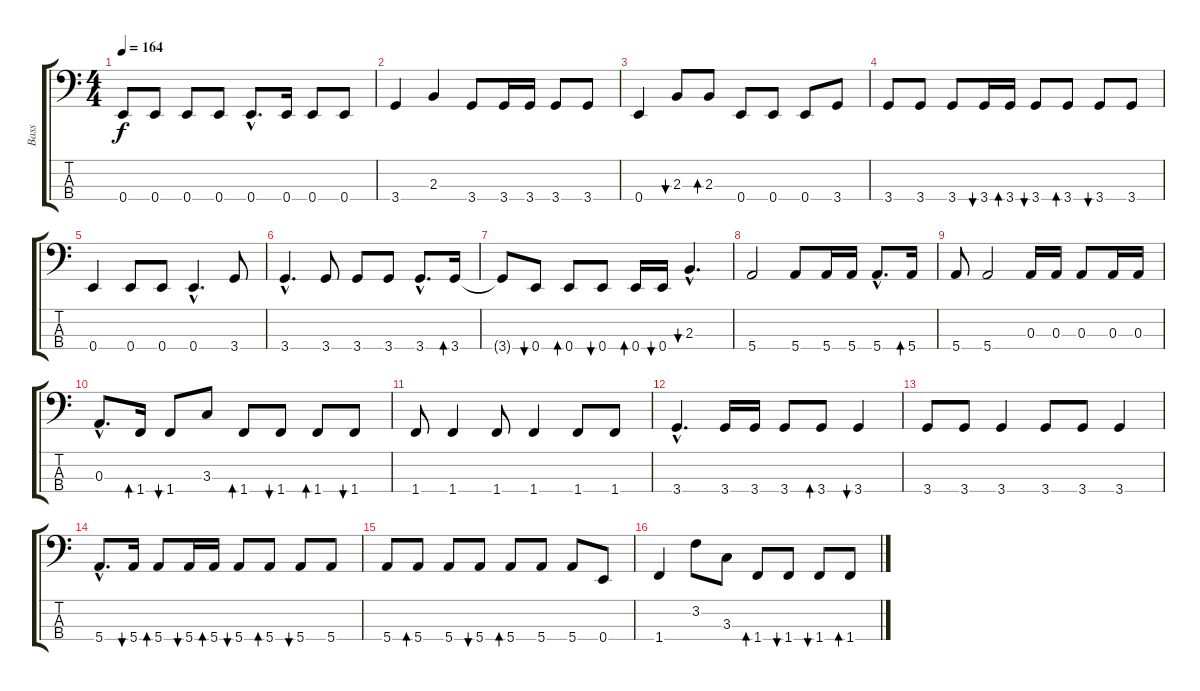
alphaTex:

\track ("Bass" "Bass") {instrument electricbasspick}
\staff {score tabs}
\tuning (G2 D2 A1 E1) {hide}
\ts (4 4)
\tempo 164
\clef f4
\ks c
0.4.8{dy f} 0.4.8 0.4.8 0.4.8 0.4{hac}.8{d} 0.4.16 0.4.8 0.4.8 |
3.4.4 2.3.4 3.4.8 3.4.16 3.4.16 3.4.8 3.4.8 |
0.4.4 2.3.8{bu 240} 2.3.8{bd 240} 0.4.8 0.4.8 0.4.8 3.4.8 |
3.4.8 3.4.8 3.4.8 3.4.16{bu 120} 3.4.16{bd 120} 3.4.8{bu 240} 3.4.8{bd 240} 3.4.8{bu 240} 3.4.8 |
0.4.4 0.4.8 0.4.8 0.4{hac}.4{d} 3.4.8 |
3.4{hac}.4{d} 3.4.8 3.4.8 3.4.8 3.4{hac}.8{d} 3.4.16{bd 240} |
3.4{t}.8 0.4.8{bu 240} 0.4.8{bd 240} 0.4.8{bu 240} 0.4.16{bd 240} 0.4.16{bu 240} 2.3{hac}.4{d bu 240} |
5.4.2 5.4.8 5.4.16 5.4.16 5.4{hac}.8{d} 5.4.16{bd 240} |
5.4.8 5.4.2 0.3.16 0.3.16 0.3.8 0.3.16 0.3.16 |
0.3{hac}.8{d} 1.4.16{bd 120} 1.4.8{bu 240} 3.3.8 1.4.8{bd 240} 1.4.8{bu 240} 1.4.8{bd 240} 1.4.8{bu 240} |
1.4.8 1.4.4 1.4.8 1.4.4 1.4.8 1.4.8 |
3.4{hac}.4{d} 3.4.16 3.4.16 3.4.8 3.4.8{bd 240} 3.4.4{bu 240} |
3.4.8 3.4.8 3.4.4 3.4.8 3.4.8 3.4.4 |
5.4{hac}.8{d} 5.4.16{bu 120} 5.4.8{bd 240} 5.4.16{bu 120} 5.4.16{bd 120} 5.4.8{bu 240} 5.4.8{bd 240} 5.4.8{bu 240} 5.4.8 |
5.4.8 5.4.8{bd 240} 5.4.8 5.4.8{bu 240} 5.4.8{bd 240} 5.4.8 5.4.8 0.4.8 |
1.4.4 3.2.8 3.3.8 1.4.8{bd 240} 1.4.8{bu 240} 1.4.8{bu 240} 1.4.8{bd 240}
